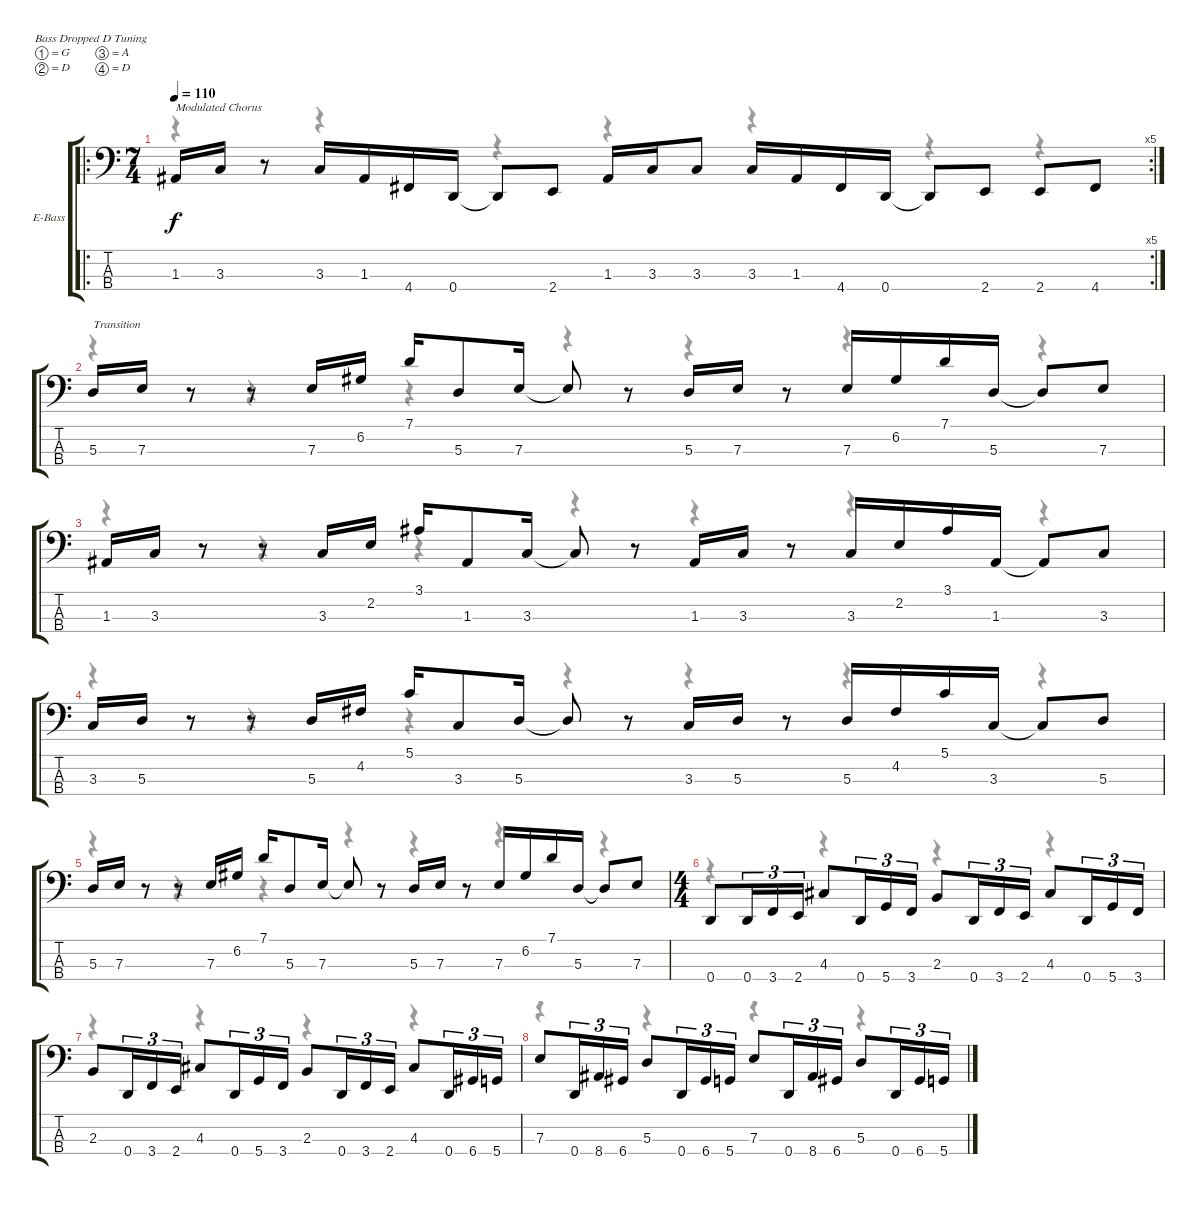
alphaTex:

\bracketExtendMode groupsimilarinstruments
\firstSystemTrackNameOrientation horizontal
\otherSystemsTrackNameOrientation horizontal
\track ("Bass" "E-Bass") {instrument electricbassfinger}
\staff {score tabs}
\tuning (G2 D2 A1 D1)
\voice
\ro
\rc 5
\ts (7 4)
\tempo 110
\clef f4
\ks c
1.3.16{txt "Modulated Chorus" dy f} 3.3.16{beam split} r.8{beam split} 3.3.16 1.3.16 4.4.16 0.4.16{beam split} 0.4{t}.8{beam merge} 2.4.8{beam split} 1.3.16 3.3.16 3.3.8 3.3.16 1.3.16 4.4.16 0.4.16{beam split} 0.4{t}.8{beam merge} 2.4.8{beam split} 2.4.8 4.4.8 |
5.3.16{txt "Transition"} 7.3.16{beam split} r.8{beam split} r.8{beam split} 7.3.16 6.2.16 7.1.16 5.3.8 7.3.16 7.3{t}.8 r.8 5.3.16 7.3.16 r.8 7.3.16 6.2.16 7.1.16 5.3.16 5.3{t}.8 7.3.8 |
1.3.16 3.3.16 r.8 r.8 3.3.16 2.2.16 3.1.16 1.3.8 3.3.16 3.3{t}.8 r.8 1.3.16 3.3.16 r.8 3.3.16 2.2.16 3.1.16 1.3.16 1.3{t}.8 3.3.8 |
3.3.16 5.3.16 r.8 r.8 5.3.16 4.2.16 5.1.16 3.3.8 5.3.16 5.3{t}.8 r.8 3.3.16 5.3.16 r.8 5.3.16 4.2.16 5.1.16 3.3.16 3.3{t}.8 5.3.8 |
5.3.16 7.3.16 r.8 r.8 7.3.16 6.2.16 7.1.16 5.3.8 7.3.16 7.3{t}.8 r.8 5.3.16 7.3.16 r.8 7.3.16 6.2.16 7.1.16 5.3.16 5.3{t}.8 7.3.8 |
\ts (4 4)
\beaming (8 2 2 2 2)
0.4.8{beam merge} 0.4.16{tu (3 2) beam merge} 3.4.16{tu (3 2) beam merge} 2.4.16{tu (3 2)} 4.3.8{beam merge} 0.4.16{tu (3 2) beam merge} 5.4.16{tu (3 2) beam merge} 3.4.16{tu (3 2)} 2.3.8{beam merge} 0.4.16{tu (3 2) beam merge} 3.4.16{tu (3 2) beam merge} 2.4.16{tu (3 2)} 4.3.8{beam merge} 0.4.16{tu (3 2) beam merge} 5.4.16{tu (3 2) beam merge} 3.4.16{tu (3 2)} |
2.3.8{beam merge} 0.4.16{tu (3 2) beam merge} 3.4.16{tu (3 2) beam merge} 2.4.16{tu (3 2)} 4.3.8{beam merge} 0.4.16{tu (3 2) beam merge} 5.4.16{tu (3 2) beam merge} 3.4.16{tu (3 2)} 2.3.8{beam merge} 0.4.16{tu (3 2) beam merge} 3.4.16{tu (3 2) beam merge} 2.4.16{tu (3 2)} 4.3.8{beam merge} 0.4.16{tu (3 2) beam merge} 6.4.16{tu (3 2) beam merge} 5.4.16{tu (3 2)} |
7.3.8{beam merge} 0.4.16{tu (3 2) beam merge} 8.4.16{tu (3 2) beam merge} 6.4.16{tu (3 2)} 5.3.8{beam merge} 0.4.16{tu (3 2) beam merge} 6.4.16{tu (3 2) beam merge} 5.4.16{tu (3 2)} 7.3.8{beam merge} 0.4.16{tu (3 2) beam merge} 8.4.16{tu (3 2) beam merge} 6.4.16{tu (3 2)} 5.3.8{beam merge} 0.4.16{tu (3 2) beam merge} 6.4.16{tu (3 2) beam merge} 5.4.16{tu (3 2)}
\voice
\clef f4
\ottava regular
\simile none
\ks c
r.4{dy mf} r.4 r.4 r.4 r.4 r.4 r.4 |
r.4 r.4 r.4 r.4 r.4 r.4 r.4 |
r.4 r.4 r.4 r.4 r.4 r.4 r.4 |
r.4 r.4 r.4 r.4 r.4 r.4 r.4 |
r.4 r.4 r.4 r.4 r.4 r.4 r.4 |
r.4 r.4 r.4 r.4 |
r.4 r.4 r.4 r.4 |
r.4 r.4 r.4 r.4
